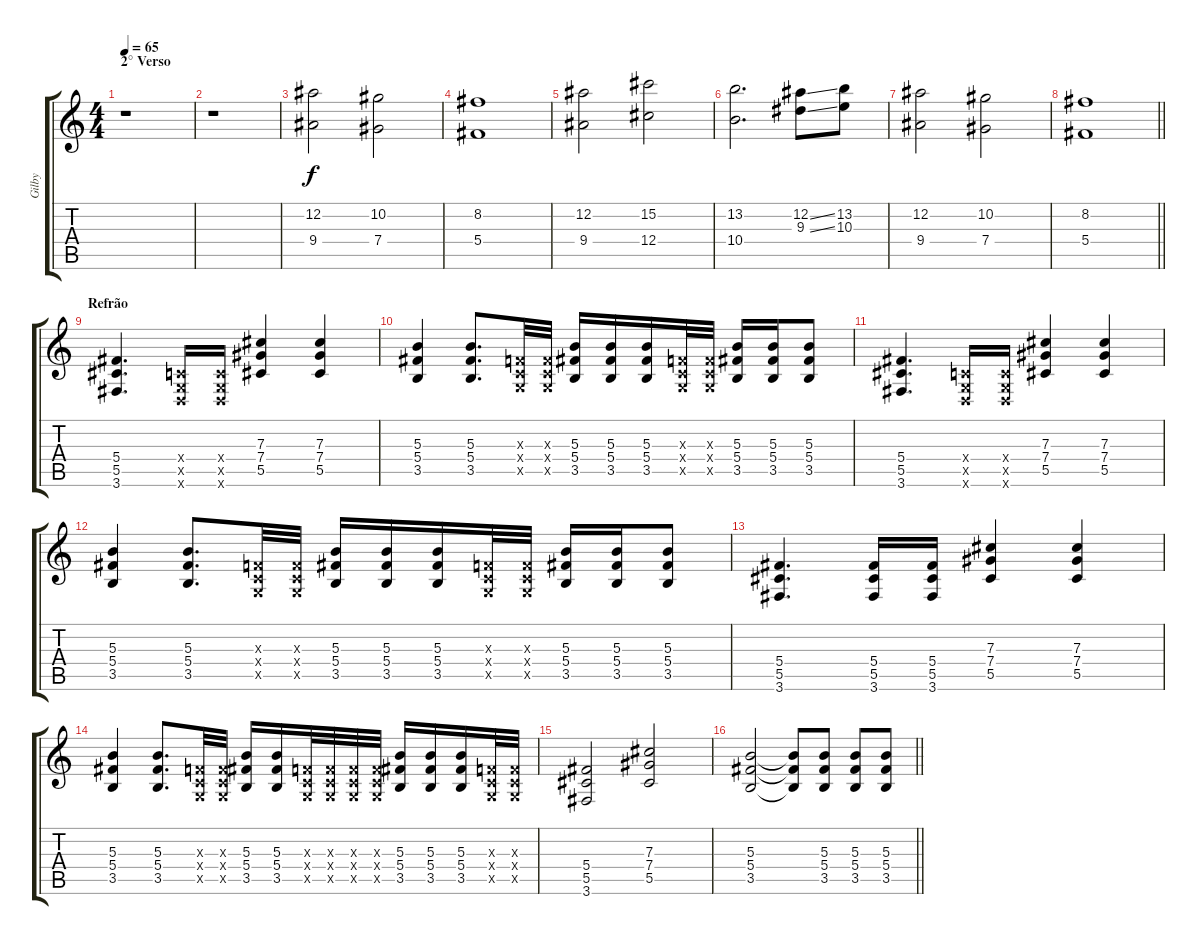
\track ("Gilby" "Gilby") {instrument acousticguitarnylon}
\staff {score tabs}
\tuning (Eb4 Bb3 Gb3 Db3 Ab2 Eb2) {hide}
\ts (4 4)
\section ("" "2° Verso")
\tempo 65
\clef g2
\ks c
r.1{dy f instrument overdrivenguitar} |
r.1 |
(12.2 9.4).2 (10.2 7.4).2 |
(8.2 5.4).1 |
(12.2 9.4).2 (15.2 12.4).2 |
(13.2 10.4).2{d} (12.2{ss} 9.3{ss}).8 (13.2 10.3).8 |
(12.2 9.4).2 (10.2 7.4).2 |
\barLineRight lightlight
(8.2 5.4).1 |
\section ("" "Refrão")
(5.4 5.5 3.6).4{d} (-1.4{x} -1.5{x} -1.6{x}).16 (-1.4{x} -1.5{x} -1.6{x}).16 (7.3 7.4 5.5).4 (7.3 7.4 5.5).4 |
(5.3 5.4 3.5).4 (5.3 5.4 3.5).8{d} (-1.3{x} -1.4{x} -1.5{x}).32 (-1.3{x} -1.4{x} -1.5{x}).32 (5.3 5.4 3.5).16 (5.3 5.4 3.5).16 (5.3 5.4 3.5).16 (-1.3{x} -1.4{x} -1.5{x}).32 (-1.3{x} -1.4{x} -1.5{x}).32 (5.3 5.4 3.5).16 (5.3 5.4 3.5).16 (5.3 5.4 3.5).8 |
(5.4 5.5 3.6).4{d} (-1.4{x} -1.5{x} -1.6{x}).16 (-1.4{x} -1.5{x} -1.6{x}).16 (7.3 7.4 5.5).4 (7.3 7.4 5.5).4 |
(5.3 5.4 3.5).4 (5.3 5.4 3.5).8{d} (-1.3{x} -1.4{x} -1.5{x}).32 (-1.3{x} -1.4{x} -1.5{x}).32 (5.3 5.4 3.5).16 (5.3 5.4 3.5).16 (5.3 5.4 3.5).16 (-1.3{x} -1.4{x} -1.5{x}).32 (-1.3{x} -1.4{x} -1.5{x}).32 (5.3 5.4 3.5).16 (5.3 5.4 3.5).16 (5.3 5.4 3.5).8 |
(5.4 5.5 3.6).4{d} (5.4 5.5 3.6).16 (5.4 5.5 3.6).16 (7.3 7.4 5.5).4 (7.3 7.4 5.5).4 |
(5.3 5.4 3.5).4 (5.3 5.4 3.5).8{d} (-1.3{x} -1.4{x} -1.5{x}).32 (-1.3{x} -1.4{x} -1.5{x}).32 (5.3 5.4 3.5).16 (5.3 5.4 3.5).16 (-1.3{x} -1.4{x} -1.5{x}).32 (-1.3{x} -1.4{x} -1.5{x}).32 (-1.3{x} -1.4{x} -1.5{x}).32 (-1.3{x} -1.4{x} -1.5{x}).32 (5.3 5.4 3.5).16 (5.3 5.4 3.5).16 (5.3 5.4 3.5).16 (-1.3{x} -1.4{x} -1.5{x}).32 (-1.3{x} -1.4{x} -1.5{x}).32 |
(5.4 5.5 3.6).2 (7.3 7.4 5.5).2 |
\barLineRight lightlight
(5.3 5.4 3.5).2 (5.3{t} 5.4{t} 3.5{t}).8 (5.3 5.4 3.5).8 (5.3 5.4 3.5).8 (5.3 5.4 3.5).8
